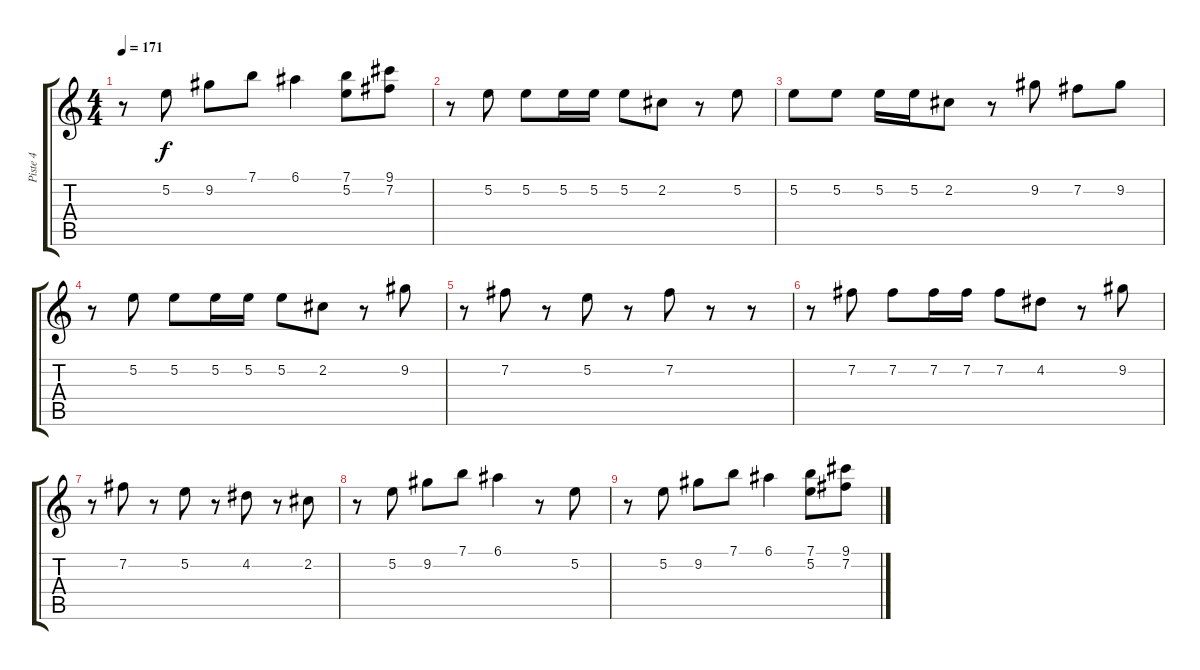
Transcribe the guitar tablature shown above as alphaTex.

\track ("Piste 4" "Piste 4") {instrument distortionguitar}
\staff {score tabs}
\tuning (E4 B3 G3 D3 A2 E2) {hide}
\ts (4 4)
\tempo 171
\clef g2
\ks c
r.8{dy f} 5.2.8 9.2.8 7.1.8 6.1.4 (7.1 5.2).8 (9.1 7.2).8 |
r.8 5.2.8 5.2.8 5.2.16 5.2.16 5.2.8 2.2.8 r.8 5.2.8 |
5.2.8 5.2.8 5.2.16 5.2.16 2.2.8 r.8 9.2.8 7.2.8 9.2.8 |
r.8 5.2.8 5.2.8 5.2.16 5.2.16 5.2.8 2.2.8 r.8 9.2.8 |
r.8 7.2.8 r.8 5.2.8 r.8 7.2.8 r.8 r.8 |
r.8 7.2.8 7.2.8 7.2.16 7.2.16 7.2.8 4.2.8 r.8 9.2.8 |
r.8 7.2.8 r.8 5.2.8 r.8 4.2.8 r.8 2.2.8 |
r.8 5.2.8 9.2.8 7.1.8 6.1.4 r.8 5.2.8 |
r.8 5.2.8 9.2.8 7.1.8 6.1.4 (7.1 5.2).8 (9.1 7.2).8
